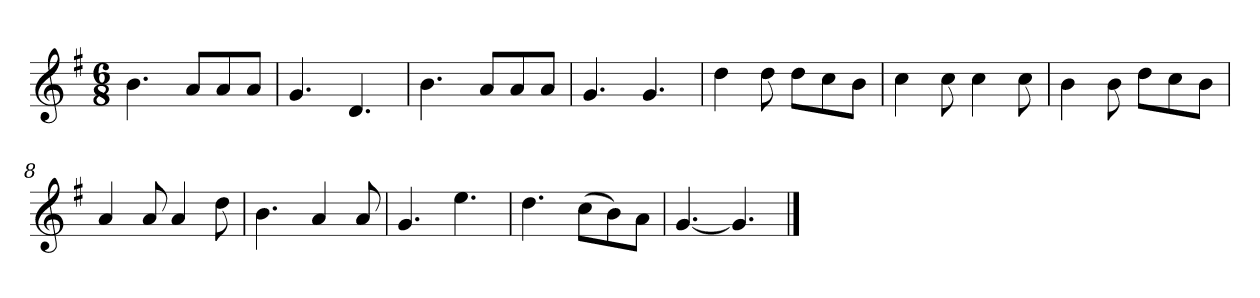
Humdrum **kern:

**kern
*part1
*staff1
*k[f#]
*M6/8
*MM120
=1
4.b
8aL
8a
8aJ
=2
4.g
4.d
=3
4.b
8aL
8a
8aJ
=4
4.g
4.g
=5
4dd
8dd
8ddL
8cc
8bJ
=6
4cc
8cc
4cc
8cc
=7
4b
8b
8ddL
8cc
8bJ
=8
4a
8a
4a
8dd
=9
4.b
4a
8a
=10
4.g
4.ee
=11
4.dd
(8ccL
8b)
8aJ
=12
[4.g
4.g]
==
*-
